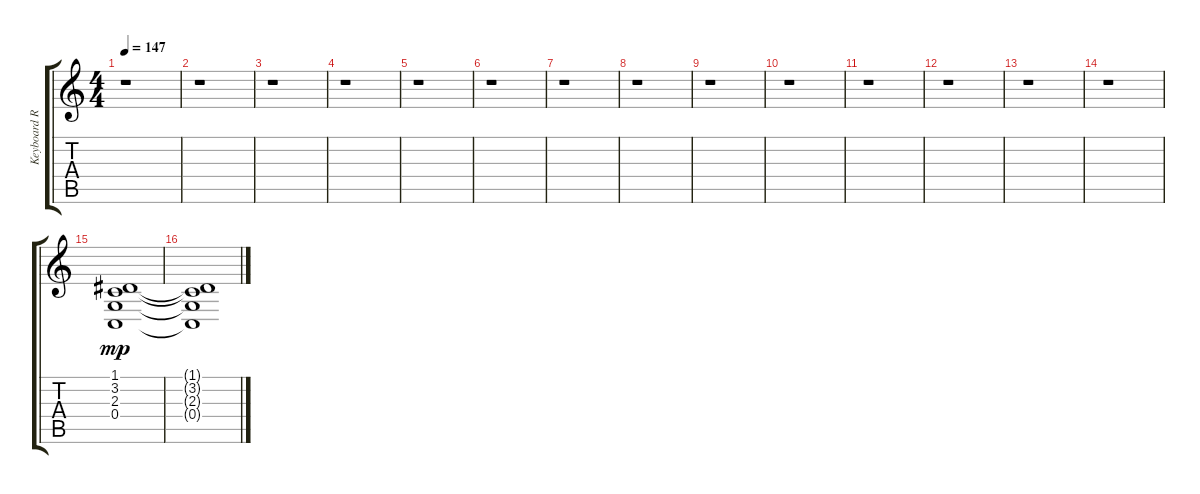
\track ("Keyboard Rhythm" "Keyboard R") {instrument stringensemble1}
\staff {score tabs}
\tuning (D4 A3 F3 C3 G2 C2) {hide}
\ts (4 4)
\tempo 147
\clef g2
\ks c
r.1{dy mp} |
r.1 |
r.1 |
r.1 |
r.1 |
r.1 |
r.1 |
r.1 |
r.1 |
r.1 |
r.1 |
r.1 |
r.1 |
r.1 |
(1.1 3.2 2.3 0.4).1 |
(1.1{t} 3.2{t} 2.3{t} 0.4{t}).1
